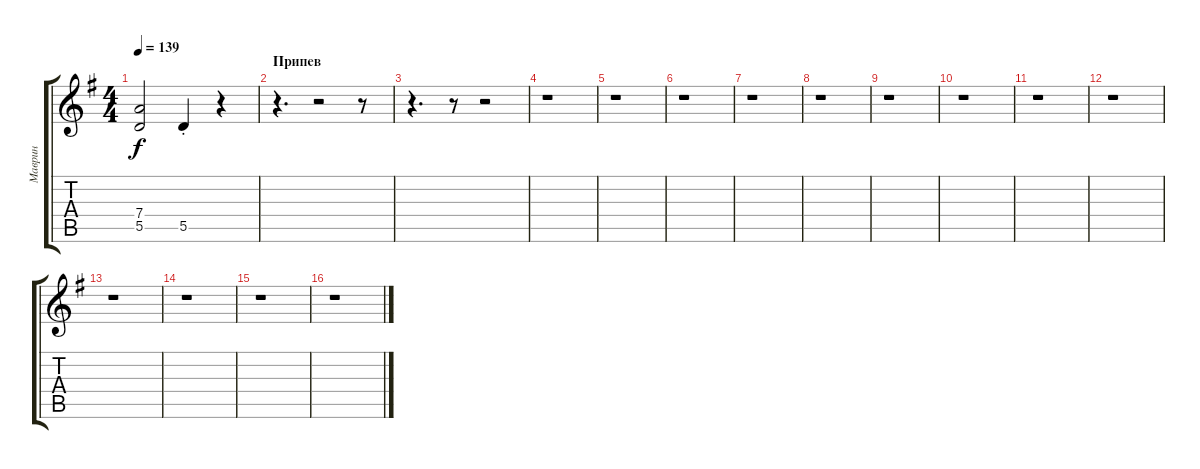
\track ("Маврин" "Маврин") {instrument distortionguitar}
\staff {score tabs}
\tuning (E4 B3 G3 D3 A2 E2) {hide}
\ts (4 4)
\tempo 139
\clef g2
\ks eminor
(7.4 5.5).2{dy f} 5.5{st}.4 r.4 |
\section ("" "Припев")
r.4{d} r.2 r.8 |
r.4{d} r.8 r.2 |
r.1 |
r.1 |
r.1 |
r.1 |
r.1 |
r.1 |
r.1 |
r.1 |
r.1 |
r.1 |
r.1 |
r.1 |
r.1
